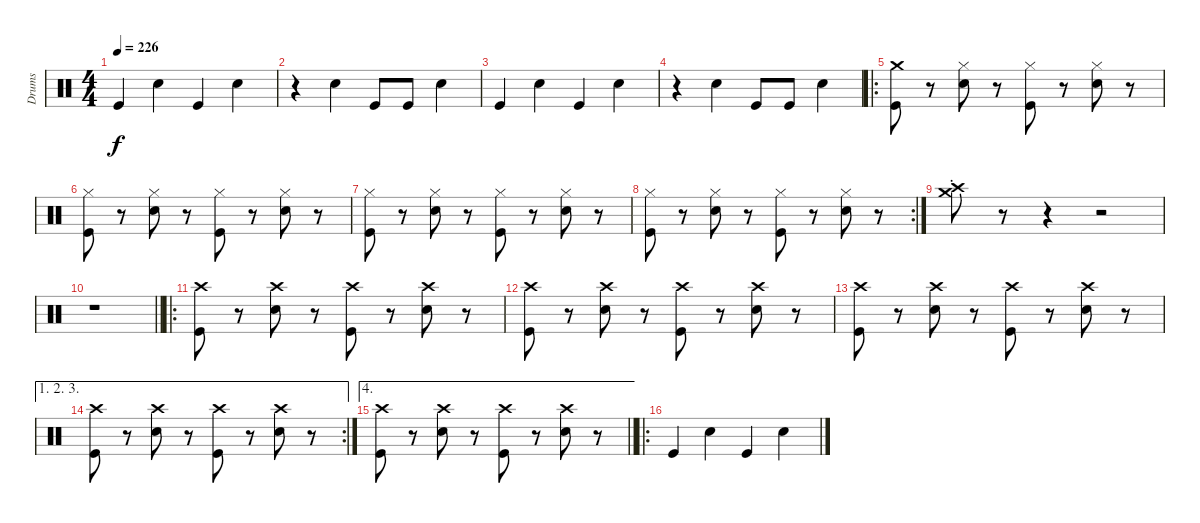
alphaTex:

\track ("Drums" "Drums") {instrument percussion}
\staff {score}
\articulation defaults
\ts (4 4)
\tempo 226
\clef neutral
\ks c "Kick (hit)".4{dy f} "Snare (hit) 2".4 "Kick (hit)".4 "Snare (hit) 2".4
|
r.4 "Snare (hit) 2".4 "Kick (hit)".8 "Kick (hit)".8 "Snare (hit) 2".4 |
"Kick (hit)".4 "Snare (hit) 2".4 "Kick (hit)".4 "Snare (hit) 2".4 |
r.4 "Snare (hit) 2".4 "Kick (hit)".8 "Kick (hit)".8 "Snare (hit) 2".4 |
\ro
("Crash medium (hit)" "Kick (hit)").8 r.8 ("Hi-Hat (closed)" "Snare (hit) 2").8 r.8 ("Hi-Hat (closed)" "Kick (hit)").8 r.8 ("Hi-Hat (closed)" "Snare (hit) 2").8 r.8 |
("Hi-Hat (closed)" "Kick (hit)").8 r.8 ("Hi-Hat (closed)" "Snare (hit) 2").8 r.8 ("Hi-Hat (closed)" "Kick (hit)").8 r.8 ("Hi-Hat (closed)" "Snare (hit) 2").8 r.8 |
("Hi-Hat (closed)" "Kick (hit)").8 r.8 ("Hi-Hat (closed)" "Snare (hit) 2").8 r.8 ("Hi-Hat (closed)" "Kick (hit)").8 r.8 ("Hi-Hat (closed)" "Snare (hit) 2").8 r.8 |
\rc 2
("Hi-Hat (closed)" "Kick (hit)").8 r.8 ("Hi-Hat (closed)" "Snare (hit) 2").8 r.8 ("Hi-Hat (closed)" "Kick (hit)").8 r.8 ("Hi-Hat (closed)" "Snare (hit) 2").8 r.8 |
("Crash high (hit)" "Crash medium (hit)"{st}).8 r.8 r.4 r.2 |
\barLineRight lightlight
r.1 |
\ro
("Crash high (hit)" "Kick (hit)").8 r.8 ("Crash high (hit)" "Snare (hit) 2").8 r.8 ("Crash high (hit)" "Kick (hit)").8 r.8 ("Crash high (hit)" "Snare (hit) 2").8 r.8 |
("Crash high (hit)" "Kick (hit)").8 r.8 ("Crash high (hit)" "Snare (hit) 2").8 r.8 ("Crash high (hit)" "Kick (hit)").8 r.8 ("Crash high (hit)" "Snare (hit) 2").8 r.8 |
("Crash high (hit)" "Kick (hit)").8 r.8 ("Crash high (hit)" "Snare (hit) 2").8 r.8 ("Crash high (hit)" "Kick (hit)").8 r.8 ("Crash high (hit)" "Snare (hit) 2").8 r.8 |
\ae (1 2 3)
\rc 2
("Crash high (hit)" "Kick (hit)").8 r.8 ("Crash high (hit)" "Snare (hit) 2").8 r.8 ("Crash high (hit)" "Kick (hit)").8 r.8 ("Crash high (hit)" "Snare (hit) 2").8 r.8 |
\ae 4
\barLineRight lightlight
("Crash high (hit)" "Kick (hit)").8 r.8 ("Crash high (hit)" "Snare (hit) 2").8 r.8 ("Crash high (hit)" "Kick (hit)").8 r.8 ("Crash high (hit)" "Snare (hit) 2").8 r.8 |
\ro "Kick (hit)".4 "Snare (hit) 2".4 "Kick (hit)".4 "Snare (hit) 2".4
